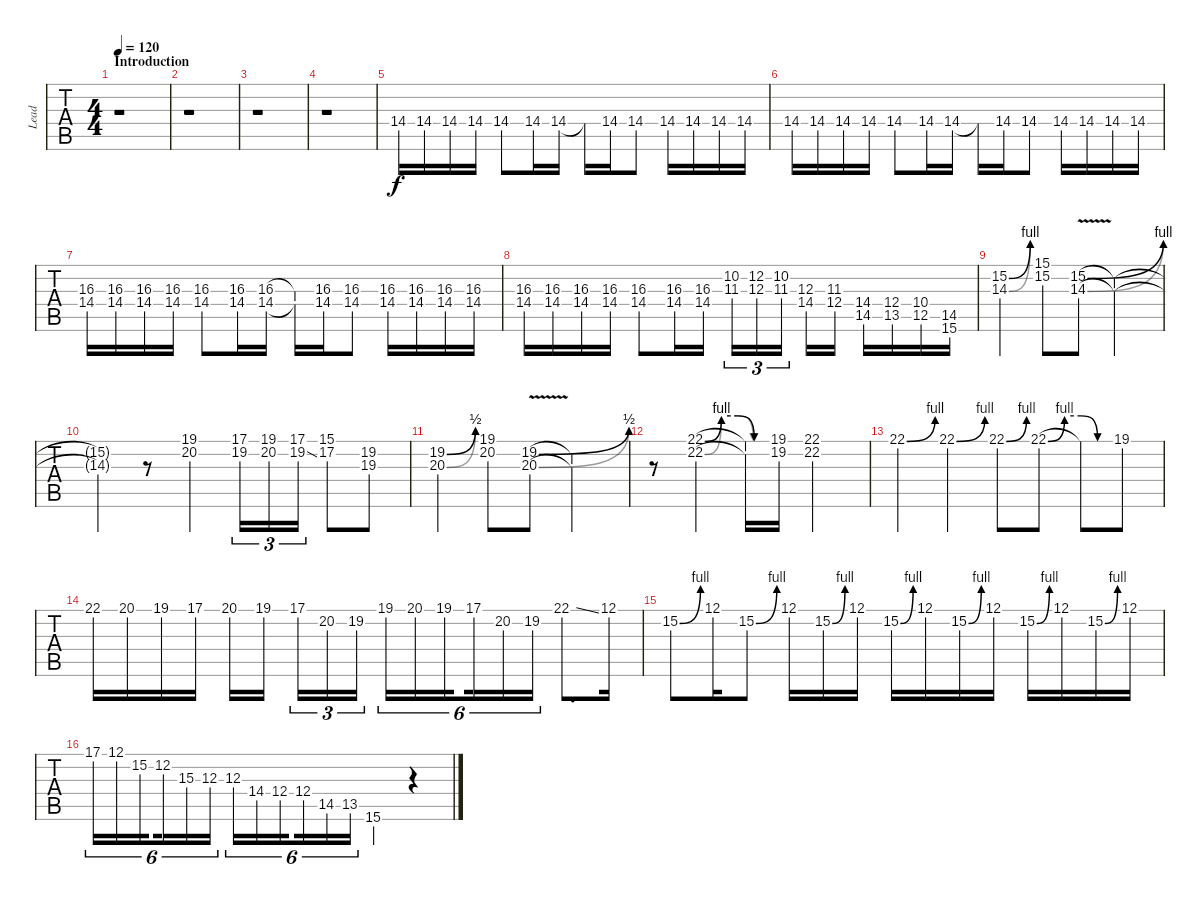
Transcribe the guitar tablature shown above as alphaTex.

\track ("Lead" "Lead") {instrument distortionguitar}
\staff {tabs}
\tuning (E4 B3 G3 D3 A2 E2) {hide}
\ts (4 4)
\section ("" "Introduction")
\tempo 120
\clef g2
\ks c
r.1{dy f instrument distortionguitar} |
r.1 |
r.1 |
r.1 |
14.4.16 14.4.16 14.4.16 14.4.16 14.4.8 14.4.16 14.4.16 14.4{t}.16 14.4.16 14.4.8 14.4.16 14.4.16 14.4.16 14.4.16 |
14.4.16 14.4.16 14.4.16 14.4.16 14.4.8 14.4.16 14.4.16 14.4{t}.16 14.4.16 14.4.8 14.4.16 14.4.16 14.4.16 14.4.16 |
(16.3 14.4).16 (16.3 14.4).16 (16.3 14.4).16 (16.3 14.4).16 (16.3 14.4).8 (16.3 14.4).16 (16.3 14.4).16 (16.3{t} 14.4{t}).16 (16.3 14.4).16 (16.3 14.4).8 (16.3 14.4).16 (16.3 14.4).16 (16.3 14.4).16 (16.3 14.4).16 |
(16.3 14.4).16 (16.3 14.4).16 (16.3 14.4).16 (16.3 14.4).16 (16.3 14.4).8 (16.3 14.4).16 (16.3 14.4).16 (10.2 11.3).16{tu (3 2)} (12.2 12.3).16{tu (3 2)} (10.2 11.3).16{tu (3 2) beam splitsecondary} (12.3 14.4).16 (11.3 12.4).16 (14.4 14.5).16 (12.4 13.5).16 (10.4 12.5).16 (14.5 15.6).16 |
(15.2{be (bend 0 0 60 4)} 14.3{be (bend 0 0 60 4)}).4 (15.1 15.2).8 (15.2{be (bend 0 0 60 4) v} 14.3{be (bend 0 0 60 4) v}).8 (15.2{t} 14.3{t}).2 |
(15.2{t} 14.3{t}).4 r.8 (19.1 20.2).4 (17.1 19.2).16{tu (3 2)} (19.1 20.2).16{tu (3 2)} (17.1 19.2{ss}).16{tu (3 2)} (15.1 17.2).8 (19.2 19.3).8 |
(19.2{be (bend 0 0 60 2)} 20.3{be (bend 0 0 60 2)}).4 (19.1 20.2).8 (19.2{be (bend 0 0 60 2) v} 20.3{be (bend 0 0 60 2) v}).8 (19.2{t} 20.3{t}).2 |
r.8 (22.1{be (custom 0 0 15 4 30 4 45 0 60 0)} 22.2{be (custom 0 0 15 4 30 4 44 0 60 0)}).4 (22.1{t} 22.2{t}).16 (19.1 19.2).16 (22.1 22.2).2 |
22.1{be (bend 0 0 60 4)}.4 22.1{be (bend 0 0 60 4)}.4 22.1{be (bend 0 0 60 4)}.8 22.1{be (custom 0 0 15 4 30 4 45 0 60 0)}.8 22.1{t}.8 19.1.8 |
22.1.16 20.1.16 19.1.16 17.1.16 20.1.16 19.1.16{beam splitsecondary} 17.1.16{tu (3 2)} 20.2.16{tu (3 2)} 19.2.16{tu (3 2)} 19.1.16{tu (6 4)} 20.1.16{tu (6 4)} 19.1.16{tu (6 4) beam splitsecondary} 17.1.16{tu (6 4)} 20.2.16{tu (6 4)} 19.2.16{tu (6 4)} 22.1{ss}.8{d} 12.1.16 |
15.2{be (bend 0 0 60 4)}.8 12.1.16 15.2{be (bend 0 0 60 4)}.8 12.1.16 15.2{be (bend 0 0 60 4)}.16 12.1.16 15.2{be (bend 0 0 60 4)}.16 12.1.16 15.2{be (bend 0 0 60 4)}.16 12.1.16 15.2{be (bend 0 0 60 4)}.16 12.1.16 15.2{be (bend 0 0 60 4)}.16 12.1.16 |
17.1.16{tu (6 4)} 12.1.16{tu (6 4)} 15.2.16{tu (6 4) beam splitsecondary} 12.2.16{tu (6 4)} 15.3.16{tu (6 4)} 12.3.16{tu (6 4)} 12.3.16{tu (6 4)} 14.4.16{tu (6 4)} 12.4.16{tu (6 4) beam splitsecondary} 12.4.16{tu (6 4)} 14.5.16{tu (6 4)} 13.5.16{tu (6 4)} 15.6.4 r.4
